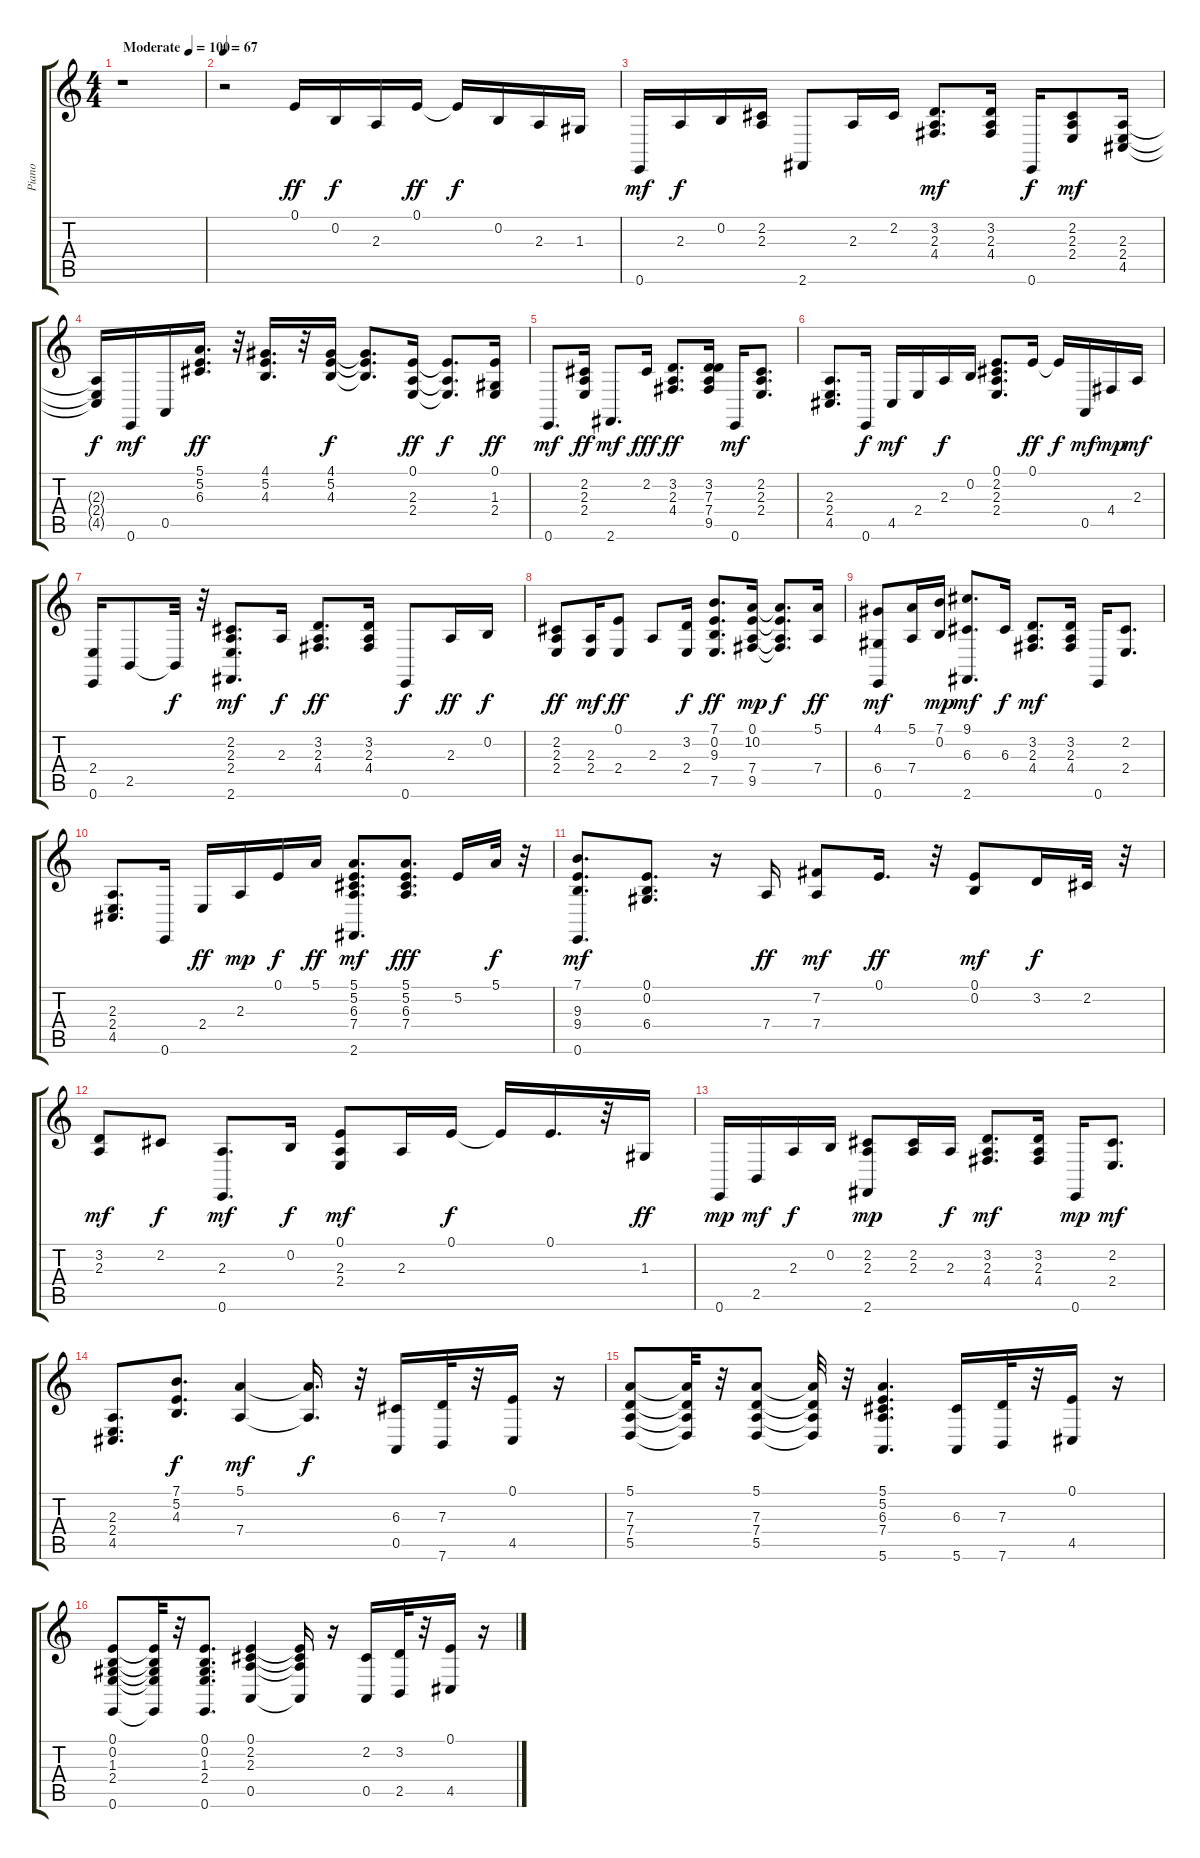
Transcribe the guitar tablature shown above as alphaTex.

\track ("Piano" "Piano") {instrument acousticgrandpiano}
\staff {score tabs}
\tuning (E4 B3 G3 D3 A2 E2) {hide}
\ts (4 4)
\tempo (100 "Moderate")
\clef g2
\ks c
r.1{dy ff instrument acousticgrandpiano} |
\tempo 67
r.2 0.1.16 0.2.16{dy f} 2.3.16 0.1.16{dy ff} 0.1{t}.16{dy f} 0.2.16 2.3.16 1.3.16 |
0.6.16{dy mf} 2.3.16{dy f} 0.2.16 (2.2 2.3).16 2.6.8 2.3.16 2.2.16 (3.2 2.3 4.4).8{d dy mf} (3.2 2.3 4.4).16 0.6.16{dy f} (2.2 2.3 2.4).8{dy mf} (2.3 2.4 4.5).16 |
(2.3{t} 2.4{t} 4.5{t}).16{dy f} 0.6.16{dy mf} 0.5.16 (5.1 5.2 6.3).16{d dy ff} r.32 (4.1 5.2 4.3).16{d} r.32 (4.1 5.2 4.3).16{dy f} (4.1{t} 5.2{t} 4.3{t}).8{d} (0.1 2.3 2.4).16{dy ff} (0.1{t} 2.3{t} 2.4{t}).8{d dy f} (0.1 1.3 2.4).16{dy ff} |
0.6.8{d dy mf} (2.2 2.3 2.4).16{dy ff} 2.6.8{d dy mf} 2.2.16{dy fff} (3.2 2.3 4.4).8{d dy ff} (3.2 7.3 7.4 9.5).16 0.6.16{dy mf} (2.2 2.3 2.4).8{d} |
(2.3 2.4 4.5).8{d} 0.6.16{dy f} 4.5.16{dy mf} 2.4.16 2.3.16{dy f} 0.2.16 (0.1 2.2 2.3 2.4).8{d} 0.1.16{dy ff} 0.1{t}.16{dy f} 0.5.16{dy mf} 4.4.16{dy mp} 2.3.16{dy mf} |
(2.4 0.6).16 2.5.8 2.5{t}.32{dy f} r.32 (2.2 2.3 2.4 2.6).8{d dy mf} 2.3.16{dy f} (3.2 2.3 4.4).8{d dy ff} (3.2 2.3 4.4).16 0.6.8{dy f} 2.3.16{dy ff} 0.2.16{dy f} |
(2.2 2.3 2.4).8{dy ff} (2.3 2.4).16{dy mf} (0.1 2.4).8{dy ff} 2.3.8 (3.2 2.4).16{dy f} (7.1 0.2 9.3 7.5).8{d dy ff} (0.1 10.2 7.4 9.5).16{dy mp} (0.1{t} 10.2{t} 7.4{t} 9.5{t}).8{d dy f} (5.1 7.4).16{dy ff} |
(4.1 6.4 0.6).8{dy mf} (5.1 7.4).16 (7.1 0.2).16{dy mp} (9.1 6.3 2.6).8{d dy mf} 6.3.16{dy f} (3.2 2.3 4.4).8{d dy mf} (3.2 2.3 4.4).16 0.6.16 (2.2 2.4).8{d} |
(2.3 2.4 4.5).8{d} 0.6.16 2.4.16{dy ff} 2.3.16{dy mp} 0.1.16{dy f} 5.1.16{dy ff} (5.1 5.2 6.3 7.4 2.6).8{d dy mf} (5.1 5.2 6.3 7.4).8{d dy fff} 5.2.16 5.1.32{dy f} r.32 |
(7.1 9.3 9.4 0.6).8{d dy mf} (0.1 0.2 6.4).8{d} r.16 7.4.16{dy ff} (7.2 7.4).8{dy mf} 0.1.16{d dy ff} r.32 (0.1 0.2).8{dy mf} 3.2.16{dy f} 2.2.32 r.32 |
(3.2 2.3).8{dy mf} 2.2.8{dy f} (2.3 0.6).8{d dy mf} 0.2.16{dy f} (0.1 2.3 2.4).8{dy mf} 2.3.16 0.1.16{dy f} 0.1{t}.16 0.1.16{d} r.32 1.3.16{dy ff} |
0.6.16{dy mp} 2.5.16{dy mf} 2.3.16{dy f} 0.2.16 (2.2 2.3 2.6).8{dy mp} (2.2 2.3).16 2.3.16{dy f} (3.2 2.3 4.4).8{d dy mf} (3.2 2.3 4.4).16 0.6.16{dy mp} (2.2 2.4).8{d dy mf} |
(2.3 2.4 4.5).8{d} (7.1 5.2 4.3).8{d dy f} (5.1 7.4).4{dy mf} (5.1{t} 7.4{t}).16{d dy f} r.32 (6.3 0.5).16 (7.3 7.6).32 r.32 (0.1 4.5).16 r.16 |
(5.1 7.3 7.4 5.5).8 (5.1{t} 7.3{t} 7.4{t} 5.5{t}).32 r.32 (5.1 7.3 7.4 5.5).8 (5.1{t} 7.3{t} 7.4{t} 5.5{t}).32 r.32 (5.1 5.2 6.3 7.4 5.6).4{d} (6.3 5.6).16 (7.3 7.6).32 r.32 (0.1 4.5).16 r.16 |
(0.1 0.2 1.3 2.4 0.6).8 (0.1{t} 0.2{t} 1.3{t} 2.4{t} 0.6{t}).32 r.32 (0.1 0.2 1.3 2.4 0.6).8{d} (0.1 2.2 2.3 0.5).4 (0.1{t} 2.2{t} 2.3{t} 0.5{t}).16 r.16 (2.2 0.5).16 (3.2 2.5).32 r.32 (0.1 4.5).16 r.16
